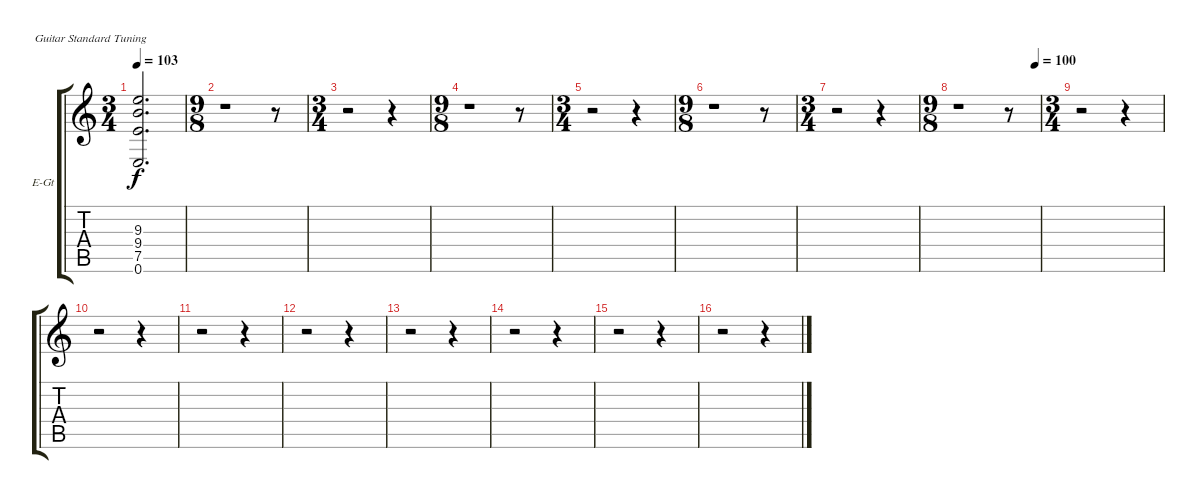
\bracketExtendMode groupsimilarinstruments
\firstSystemTrackNameOrientation horizontal
\otherSystemsTrackNameOrientation horizontal
\track ("Guitar 1" "E-Gt") {instrument distortionguitar}
\staff {score tabs}
\tuning (E4 B3 G3 D3 A2 E2)
\ts (3 4)
\tempo 103
\clef g2
\ks c
(9.3{t} 9.4{t} 7.5{t} 0.6{t}).2{d dy f} |
\ts (9 8)
\beaming (8 3 3 3)
r.1 r.8 |
\ts (3 4)
\beaming (8 3 3 3)
r.2 r.4 |
\ts (9 8)
\beaming (8 3 3 3)
r.1 r.8 |
\ts (3 4)
\beaming (8 3 3 3)
r.2 r.4 |
\ts (9 8)
\beaming (8 3 3 3)
r.1 r.8 |
\ts (3 4)
\beaming (8 3 3 3)
r.2 r.4 |
\ts (9 8)
\beaming (8 3 3 3)
\tempo (100 0.944444)
r.1 r.8 |
\ts (3 4)
\beaming (8 2 2 2)
r.2 r.4 |
r.2 r.4 |
r.2 r.4 |
r.2 r.4 |
r.2 r.4 |
r.2 r.4 |
r.2 r.4 |
r.2 r.4
